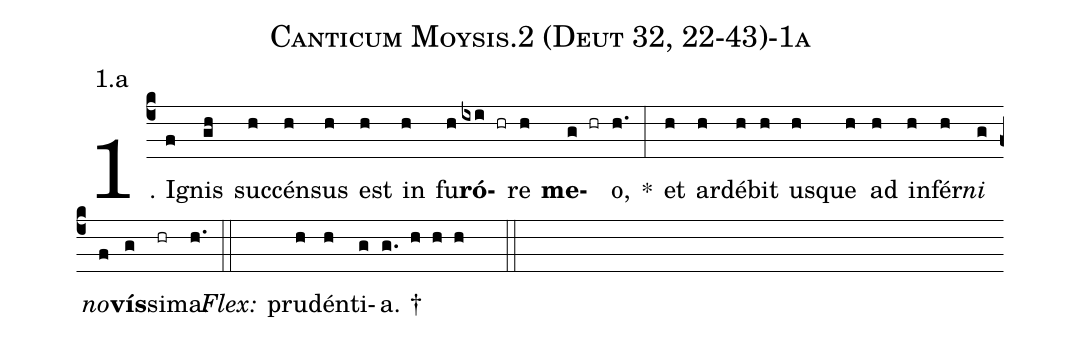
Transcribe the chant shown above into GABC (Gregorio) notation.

name: Canticum Moysis.2 (Deut 32, 22-43)-1a;
annotation: 1.a;
%%
(c4)1. I(f)gnis(gh) suc(h)cén(h)sus(h) est(h) in(h) fu(h)<b>ró</b>(ixi hr)re(h) <b>me</b>(g hr)o,(h.) *(:) et(h) ar(h)dé(h)bit(h) us(h)que(h) ad(h) in(h)fér(h)<i>ni</i>(g) <i>no</i>(f)<b>vís</b>(g)si(hr)ma.(h.) (::)
<i>Flex:</i>()  pru(h)dén(h)ti(g)a. †(g. h h h  ::)
